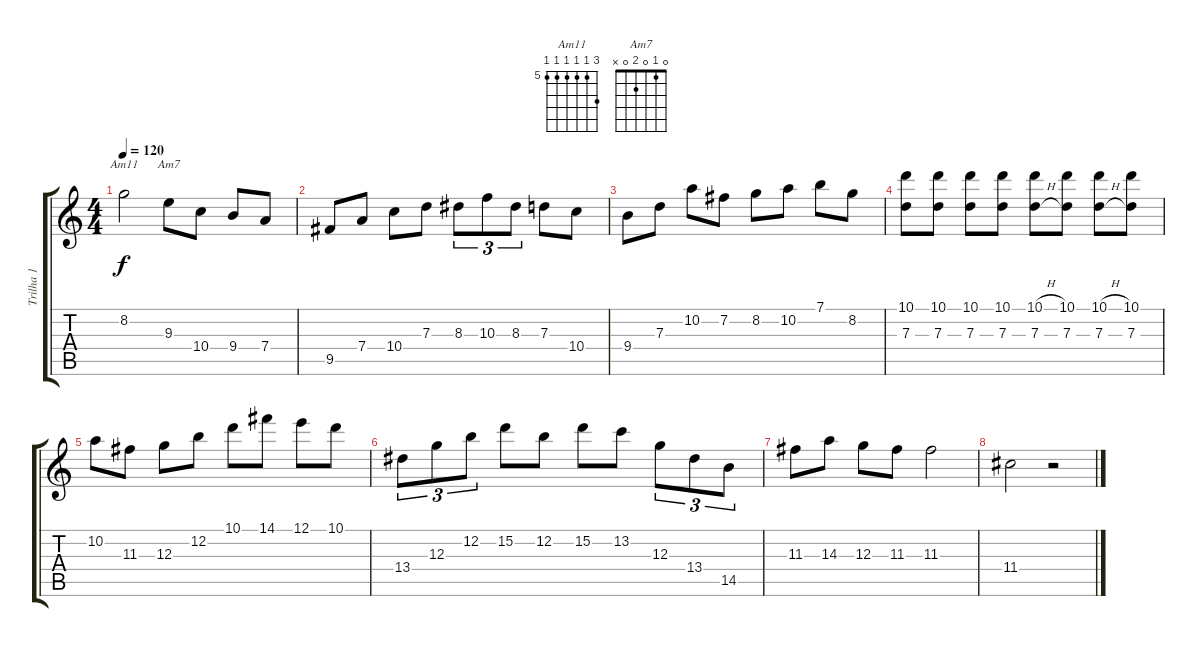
\track ("Trilha 1" "Trilha 1") {instrument overdrivenguitar}
\staff {score tabs}
\tuning (E4 B3 G3 D3 A2 E2) {hide}
\chord ("Am11" 7 5 5 5 5 5) {firstfret 5}
\chord ("Am7" 0 1 0 2 0 x)
\ts (4 4)
\tempo 120
\clef g2
\ks c
8.2.2{ch "Am11" dy f instrument overdrivenguitar} 9.3.8{ch "Am7"} 10.4.8 9.4.8 7.4.8 |
9.5.8 7.4.8 10.4.8 7.3.8 8.3.8{tu (3 2)} 10.3.8{tu (3 2)} 8.3.8{tu (3 2)} 7.3.8 10.4.8 |
9.4.8 7.3.8 10.2.8 7.2.8 8.2.8 10.2.8 7.1.8 8.2.8 |
(10.1 7.3).8 (10.1 7.3).8 (10.1 7.3).8 (10.1 7.3).8 (10.1{h} 7.3{h}).8 (10.1 7.3).8 (10.1{h} 7.3{h}).8 (10.1 7.3).8 |
10.2.8 11.3.8 12.3.8 12.2.8 10.1.8 14.1.8 12.1.8 10.1.8 |
13.4.8{tu (3 2)} 12.3.8{tu (3 2)} 12.2.8{tu (3 2)} 15.2.8 12.2.8 15.2.8 13.2.8 12.3.8{tu (3 2)} 13.4.8{tu (3 2)} 14.5.8{tu (3 2)} |
11.3.8 14.3.8 12.3.8 11.3.8 11.3.2 |
11.4.2 r.2
